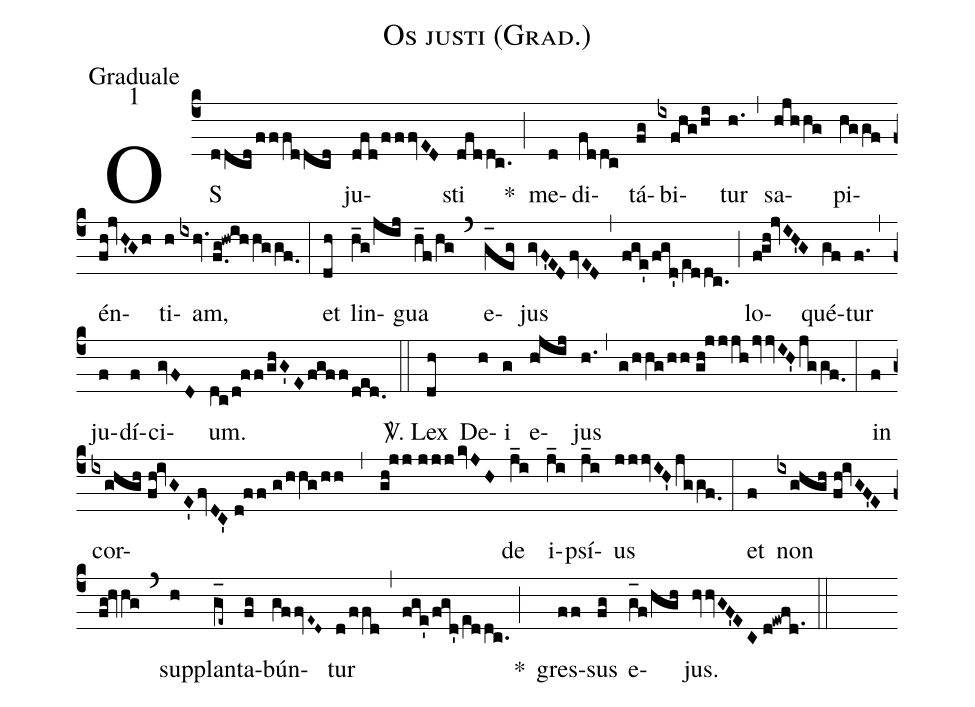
name:Os justi (Grad.);
office-part:Graduale;
mode:1;
%%
(c4) OS(ddcdfffddcd) ju(dfd/fffvED)sti(dfddc.) ~*(;) me(d)di(fddc)tá(fg)bi(ixfhg/hi)tur(h.) (,) sa(hjhhg)pi(hggf)én(fh!jvH'Gh)ti(h)am,(ixhv.f.g!hwihhggf.0) (:) et(dh) lin(h_g/jij)gua(h_f/hg) (`) e(g_[oh:h]eg)jus(gvF'EDfvED) (,) (fge'/fgd'/e[ll:1]ddc.) (;) lo(fgh!jvIH'G)qué(gf)tur(f.) (,) ju(f)dí(f)ci(gvFD)um.(dc/d!ff/ghG'Efgf/!f/ded.) (::) <sp>V/</sp>. Lex(dh) De(h)i(g) e(h!jij)jus(h.) (,) (g/hhg/hh//gh!jjjhjvvIH'jggf.0) (:) in(f) cor(ixghgh//fh!ivGE'fvDC'//d!ff//g/hhg/hh,gh!jj//jjjkvJH)de(j_i) i(j_i)psí(j_i)us(jjjvIH'jggf.0) (:) et(f) non(ixghgh//fh!ivGF'E//fg!hvhg) (`) sup(h)plan(g_[oh:h]e~)ta(fg)bún(gffvE~D~)tur(d/ffd) (,) (fge'/fgd'/e[ll:1]ddc.) <clear>*(;) gres(ff)sus(fg) e(g_[oh:h]f/hgh)jus.(hvvGF'EC//d!ewfd.1) (::)
